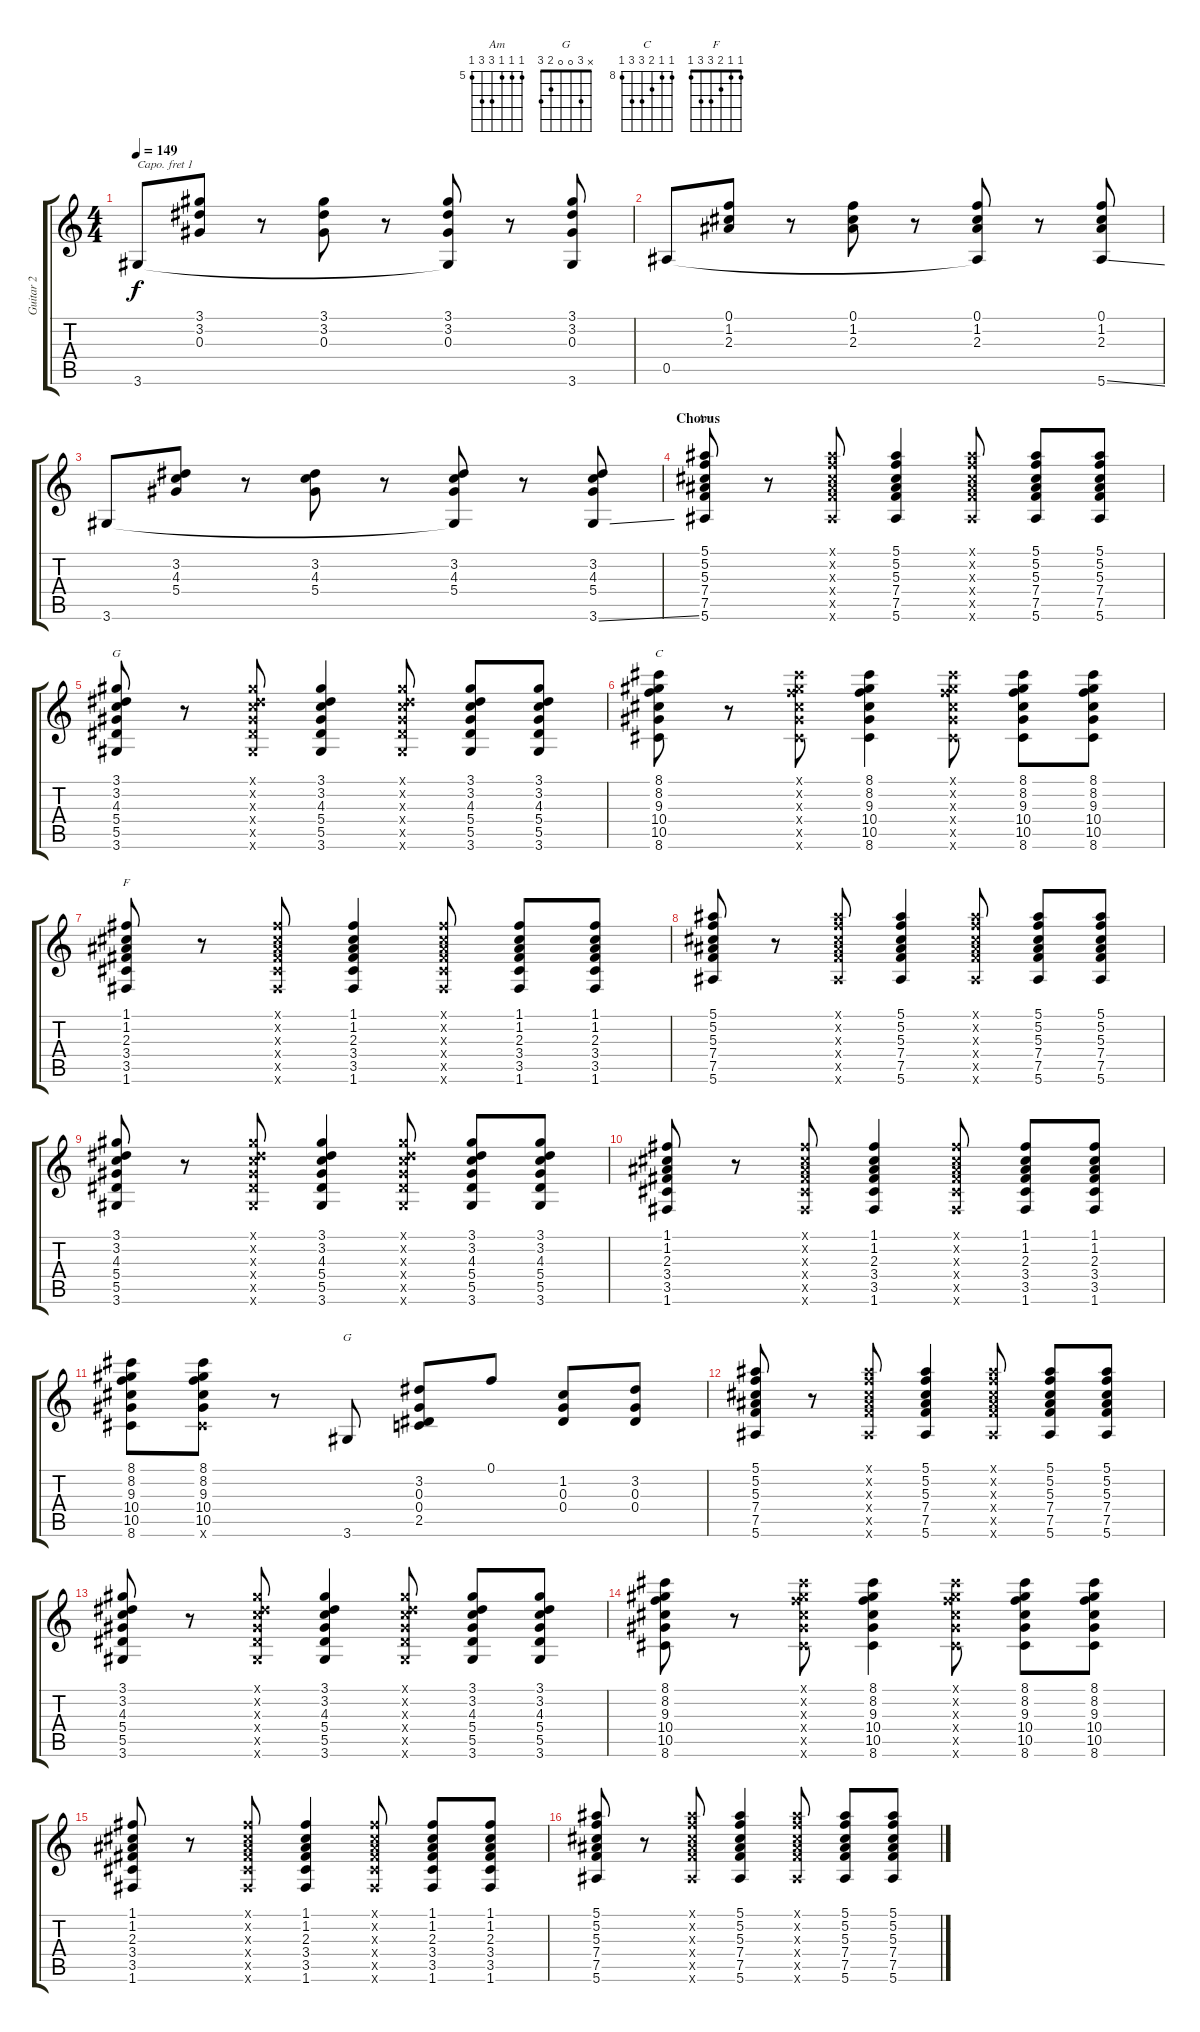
\track ("Guitar 2" "Guitar 2") {instrument acousticguitarsteel}
\staff {score tabs}
\capo 1
\tuning (E4 B3 G3 D3 A2 E2) {hide}
\chord ("Am" 5 5 5 7 7 5) {firstfret 5}
\chord ("G" 3 0 0 0 2 3)
\chord ("C" 8 8 9 10 10 8) {firstfret 8}
\chord ("F" 1 1 2 3 3 1)
\chord ("G" x 3 0 0 2 3)
\ts (4 4)
\tempo 149
\clef g2
\ks c
3.6.8{dy f} (3.1 3.2 0.3).8 r.8 (3.1 3.2 0.3).8 r.8 (3.1 3.2 0.3 3.6{t}).8 r.8 (3.1 3.2 0.3 3.6).8 |
0.5.8 (0.1 1.2 2.3).8 r.8 (0.1 1.2 2.3).8 r.8 (0.1 1.2 2.3 0.5{t}).8 r.8 (0.1 1.2 2.3 5.6{ss}).8 |
3.6.8 (3.2 4.3 5.4).8 r.8 (3.2 4.3 5.4).8 r.8 (3.2 4.3 5.4 3.6{t}).8 r.8 (3.2 4.3 5.4 3.6{ss}).8 |
\section ("" "Chorus")
(5.1 5.2 5.3 7.4 7.5 5.6).8{ch "Am"} r.8 (5.1{x} 5.2{x} 5.3{x} 7.4{x} 7.5{x} 5.6{x}).8 (5.1 5.2 5.3 7.4 7.5 5.6).4 (5.1{x} 5.2{x} 5.3{x} 7.4{x} 7.5{x} 5.6{x}).8 (5.1 5.2 5.3 7.4 7.5 5.6).8 (5.1 5.2 5.3 7.4 7.5 5.6).8 |
(3.1 3.2 4.3 5.4 5.5 3.6).8{ch "G"} r.8 (3.1{x} 3.2{x} 4.3{x} 5.4{x} 5.5{x} 3.6{x}).8 (3.1 3.2 4.3 5.4 5.5 3.6).4 (3.1{x} 3.2{x} 4.3{x} 5.4{x} 5.5{x} 3.6{x}).8 (3.1 3.2 4.3 5.4 5.5 3.6).8 (3.1 3.2 4.3 5.4 5.5 3.6).8 |
(8.1 8.2 9.3 10.4 10.5 8.6).8{ch "C"} r.8 (8.1{x} 8.2{x} 9.3{x} 10.4{x} 10.5{x} 8.6{x}).8 (8.1 8.2 9.3 10.4 10.5 8.6).4 (8.1{x} 8.2{x} 9.3{x} 10.4{x} 10.5{x} 8.6{x}).8 (8.1 8.2 9.3 10.4 10.5 8.6).8 (8.1 8.2 9.3 10.4 10.5 8.6).8 |
(1.1 1.2 2.3 3.4 3.5 1.6).8{ch "F"} r.8 (1.1{x} 1.2{x} 2.3{x} 3.4{x} 3.5{x} 1.6{x}).8 (1.1 1.2 2.3 3.4 3.5 1.6).4 (1.1{x} 1.2{x} 2.3{x} 3.4{x} 3.5{x} 1.6{x}).8 (1.1 1.2 2.3 3.4 3.5 1.6).8 (1.1 1.2 2.3 3.4 3.5 1.6).8 |
(5.1 5.2 5.3 7.4 7.5 5.6).8 r.8 (5.1{x} 5.2{x} 5.3{x} 7.4{x} 7.5{x} 5.6{x}).8 (5.1 5.2 5.3 7.4 7.5 5.6).4 (5.1{x} 5.2{x} 5.3{x} 7.4{x} 7.5{x} 5.6{x}).8 (5.1 5.2 5.3 7.4 7.5 5.6).8 (5.1 5.2 5.3 7.4 7.5 5.6).8 |
(3.1 3.2 4.3 5.4 5.5 3.6).8 r.8 (3.1{x} 3.2{x} 4.3{x} 5.4{x} 5.5{x} 3.6{x}).8 (3.1 3.2 4.3 5.4 5.5 3.6).4 (3.1{x} 3.2{x} 4.3{x} 5.4{x} 5.5{x} 3.6{x}).8 (3.1 3.2 4.3 5.4 5.5 3.6).8 (3.1 3.2 4.3 5.4 5.5 3.6).8 |
(1.1 1.2 2.3 3.4 3.5 1.6).8 r.8 (1.1{x} 1.2{x} 2.3{x} 3.4{x} 3.5{x} 1.6{x}).8 (1.1 1.2 2.3 3.4 3.5 1.6).4 (1.1{x} 1.2{x} 2.3{x} 3.4{x} 3.5{x} 1.6{x}).8 (1.1 1.2 2.3 3.4 3.5 1.6).8 (1.1 1.2 2.3 3.4 3.5 1.6).8 |
(8.1 8.2 9.3 10.4 10.5 8.6).8 (8.1 8.2 9.3 10.4 10.5 8.6{x}).8 r.8 3.6.8{ch "G"} (3.2 0.3 0.4 2.5).8 0.1.8 (1.2 0.3 0.4).8 (3.2 0.3 0.4).8 |
(5.1 5.2 5.3 7.4 7.5 5.6).8 r.8 (5.1{x} 5.2{x} 5.3{x} 7.4{x} 7.5{x} 5.6{x}).8 (5.1 5.2 5.3 7.4 7.5 5.6).4 (5.1{x} 5.2{x} 5.3{x} 7.4{x} 7.5{x} 5.6{x}).8 (5.1 5.2 5.3 7.4 7.5 5.6).8 (5.1 5.2 5.3 7.4 7.5 5.6).8 |
(3.1 3.2 4.3 5.4 5.5 3.6).8 r.8 (3.1{x} 3.2{x} 4.3{x} 5.4{x} 5.5{x} 3.6{x}).8 (3.1 3.2 4.3 5.4 5.5 3.6).4 (3.1{x} 3.2{x} 4.3{x} 5.4{x} 5.5{x} 3.6{x}).8 (3.1 3.2 4.3 5.4 5.5 3.6).8 (3.1 3.2 4.3 5.4 5.5 3.6).8 |
(8.1 8.2 9.3 10.4 10.5 8.6).8 r.8 (8.1{x} 8.2{x} 9.3{x} 10.4{x} 10.5{x} 8.6{x}).8 (8.1 8.2 9.3 10.4 10.5 8.6).4 (8.1{x} 8.2{x} 9.3{x} 10.4{x} 10.5{x} 8.6{x}).8 (8.1 8.2 9.3 10.4 10.5 8.6).8 (8.1 8.2 9.3 10.4 10.5 8.6).8 |
(1.1 1.2 2.3 3.4 3.5 1.6).8 r.8 (1.1{x} 1.2{x} 2.3{x} 3.4{x} 3.5{x} 1.6{x}).8 (1.1 1.2 2.3 3.4 3.5 1.6).4 (1.1{x} 1.2{x} 2.3{x} 3.4{x} 3.5{x} 1.6{x}).8 (1.1 1.2 2.3 3.4 3.5 1.6).8 (1.1 1.2 2.3 3.4 3.5 1.6).8 |
(5.1 5.2 5.3 7.4 7.5 5.6).8 r.8 (5.1{x} 5.2{x} 5.3{x} 7.4{x} 7.5{x} 5.6{x}).8 (5.1 5.2 5.3 7.4 7.5 5.6).4 (5.1{x} 5.2{x} 5.3{x} 7.4{x} 7.5{x} 5.6{x}).8 (5.1 5.2 5.3 7.4 7.5 5.6).8 (5.1 5.2 5.3 7.4 7.5 5.6).8
